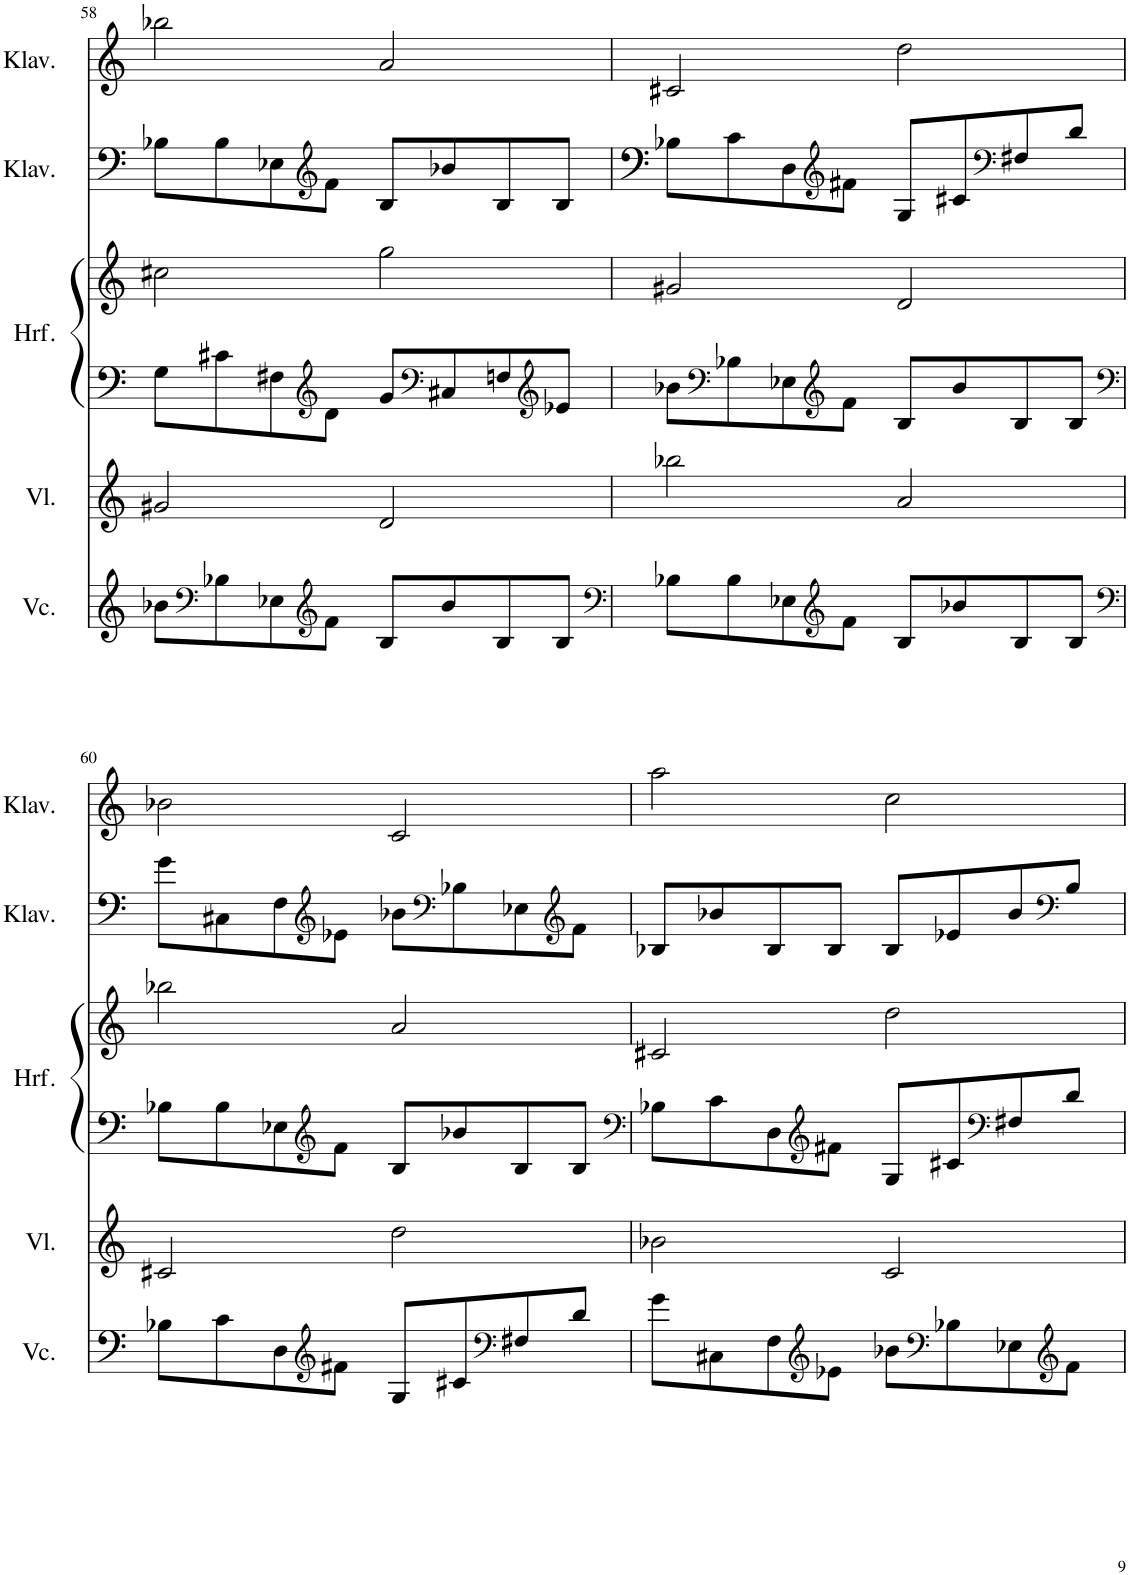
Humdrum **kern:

**kern	**kern	**kern	**kern	**kern	**kern
*part5	*part4	*part3	*part3	*part2	*part1
*staff6	*staff5	*staff4	*staff3	*staff2	*staff1
*I"Violoncello	*I"Violine	*I"Harfe	*	*I"Klavier	*I"Klavier
*I'Vc.	*I'Vl.	*I'Hrf.	*	*I'Klav.	*I'Klav.
!!LO:PB:g=z
*clefG2	*clefG2	*clefF4	*clefG2	*clefG2	*clefG2
*k[]	*k[]	*k[]	*k[]	*k[]	*k[]
*M4/4	*M4/4	*M4/4	*M4/4	*M4/4	*M4/4
=58	=58	=58	=58	=58	=58
8b-X\L	2g#X/	8G\L	2cc#X\	8B-X\L	2bb-X\
*clefF4	*	*	*	*	*
8B-X\	.	8c#X\	.	8B-\	.
8E-X\	.	8F#X\	.	8E-X\	.
*clefG2	*	*clefG2	*	*clefG2	*
8f\J	.	8d\J	.	8f\J	.
8B-/L	2d/	8g/L	2gg\	8B-/L	2a/
*	*	*clefF4	*	*	*
8b-/	.	8C#X/	.	8b-X/	.
8B-/	.	8Fn/	.	8B-/	.
*	*	*clefG2	*	*	*
8B-/J	.	8e-X/J	.	8B-/J	.
=59	=59	=59	=59	=59	=59
*clefF4	*	*	*	*	*
8B-X\L	2bb-X\	8b-X\L	2g#X/	8B-X\L	2c#X/
*	*	*clefF4	*	*	*
8B-\	.	8B-X\	.	8c\	.
8E-X\	.	8E-X\	.	8D\	.
*clefG2	*	*clefG2	*	*clefG2	*
8f\J	.	8f\J	.	8f#X\J	.
8B-/L	2a/	8B-/L	2d/	8G/L	2dd\
8b-X/	.	8b-/	.	8c#X/	.
*	*	*	*	*clefF4	*
8B-/	.	8B-/	.	8F#X/	.
8B-/J	.	8B-/J	.	8d/J	.
!!LO:LB:g=z
=60	=60	=60	=60	=60	=60
*clefF4	*	*clefF4	*	*	*
8B-X\L	2c#X/	8B-X\L	2bb-X\	8g\L	2b-X\
8c\	.	8B-\	.	8C#X\	.
8D\	.	8E-X\	.	8F\	.
*clefG2	*	*clefG2	*	*clefG2	*
8f#X\J	.	8f\J	.	8e-X\J	.
8G/L	2dd\	8B-/L	2a/	8b-X\L	2c/
*	*	*	*	*clefF4	*
8c#X/	.	8b-X/	.	8B-X\	.
*clefF4	*	*	*	*	*
8F#X/	.	8B-/	.	8E-X\	.
*	*	*	*	*clefG2	*
8d/J	.	8B-/J	.	8f\J	.
=61	=61	=61	=61	=61	=61
*	*	*clefF4	*	*	*
8g\L	2b-X\	8B-X\L	2c#X/	8B-X/L	2aa\
8C#X\	.	8c\	.	8b-X/	.
8F\	.	8D\	.	8B-/	.
*clefG2	*	*clefG2	*	*	*
8e-X\J	.	8f#X\J	.	8B-/J	.
8b-X\L	2c/	8G/L	2dd\	8B-/L	2cc\
*clefF4	*	*	*	*	*
8B-X\	.	8c#X/	.	8e-X/	.
*	*	*clefF4	*	*	*
8E-X\	.	8F#X/	.	8b-/	.
*clefG2	*	*	*	*clefF4	*
8f\J	.	8d/J	.	8B-/J	.
=	=	=	=	=	=
*-	*-	*-	*-	*-	*-
